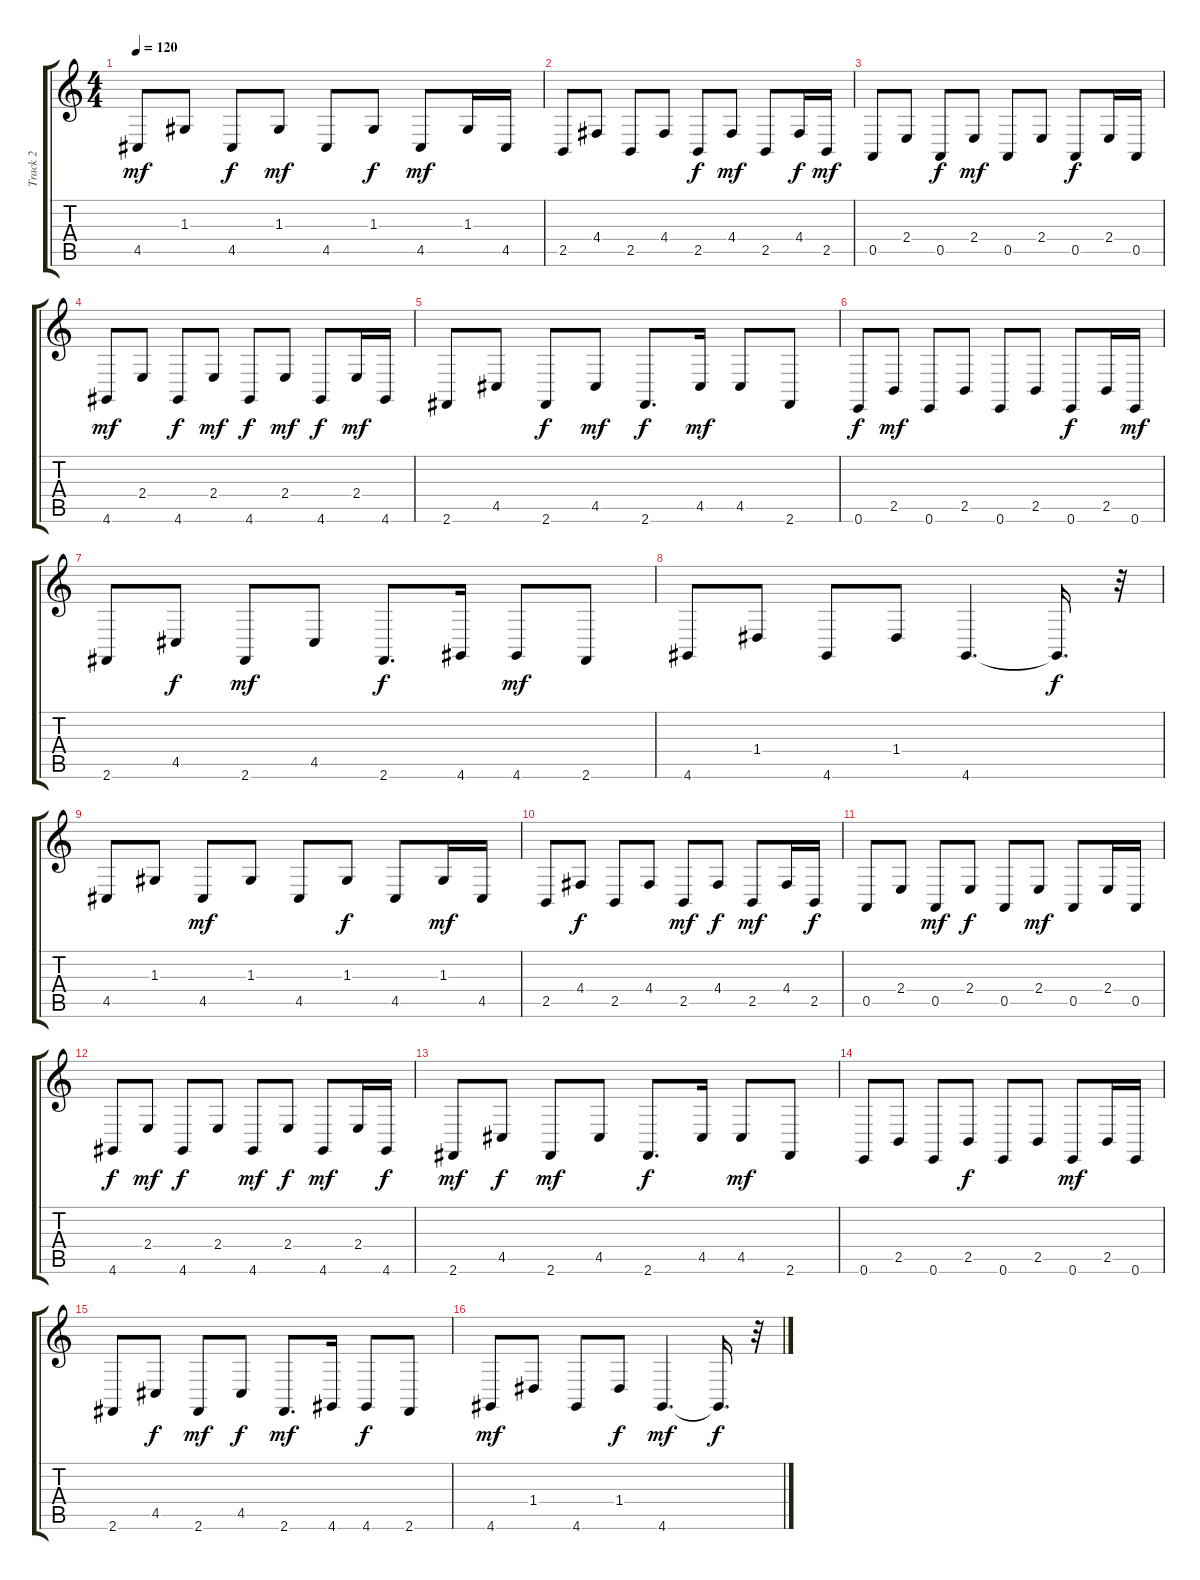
\track ("Track 2" "Track 2") {instrument acousticgrandpiano}
\staff {score tabs}
\tuning (E4 B3 G3 D3 A2 E2) {hide}
\ts (4 4)
\tempo 120
\clef g2
\ks c
4.5.8{dy mf} 1.3.8 4.5.8{dy f} 1.3.8{dy mf} 4.5.8 1.3.8{dy f} 4.5.8{dy mf} 1.3.16 4.5.16 |
2.5.8 4.4.8 2.5.8 4.4.8 2.5.8{dy f} 4.4.8{dy mf} 2.5.8 4.4.16{dy f} 2.5.16{dy mf} |
0.5.8 2.4.8 0.5.8{dy f} 2.4.8{dy mf} 0.5.8 2.4.8 0.5.8{dy f} 2.4.16 0.5.16 |
4.6.8{dy mf} 2.4.8 4.6.8{dy f} 2.4.8{dy mf} 4.6.8{dy f} 2.4.8{dy mf} 4.6.8{dy f} 2.4.16{dy mf} 4.6.16 |
2.6.8 4.5.8 2.6.8{dy f} 4.5.8{dy mf} 2.6.8{d dy f} 4.5.16{dy mf} 4.5.8 2.6.8 |
0.6.8{dy f} 2.5.8{dy mf} 0.6.8 2.5.8 0.6.8 2.5.8 0.6.8{dy f} 2.5.16 0.6.16{dy mf} |
2.6.8 4.5.8{dy f} 2.6.8{dy mf} 4.5.8 2.6.8{d dy f} 4.6.16 4.6.8{dy mf} 2.6.8 |
4.6.8 1.4.8 4.6.8 1.4.8 4.6.4{d} 4.6{t}.16{d dy f} r.32 |
4.5.8 1.3.8 4.5.8{dy mf} 1.3.8 4.5.8 1.3.8{dy f} 4.5.8 1.3.16{dy mf} 4.5.16 |
2.5.8 4.4.8{dy f} 2.5.8 4.4.8 2.5.8{dy mf} 4.4.8{dy f} 2.5.8{dy mf} 4.4.16 2.5.16{dy f} |
0.5.8 2.4.8 0.5.8{dy mf} 2.4.8{dy f} 0.5.8 2.4.8{dy mf} 0.5.8 2.4.16 0.5.16 |
4.6.8{dy f} 2.4.8{dy mf} 4.6.8{dy f} 2.4.8 4.6.8{dy mf} 2.4.8{dy f} 4.6.8{dy mf} 2.4.16 4.6.16{dy f} |
2.6.8{dy mf} 4.5.8{dy f} 2.6.8{dy mf} 4.5.8 2.6.8{d dy f} 4.5.16 4.5.8{dy mf} 2.6.8 |
0.6.8 2.5.8 0.6.8 2.5.8{dy f} 0.6.8 2.5.8 0.6.8{dy mf} 2.5.16 0.6.16 |
2.6.8 4.5.8{dy f} 2.6.8{dy mf} 4.5.8{dy f} 2.6.8{d dy mf} 4.6.16 4.6.8{dy f} 2.6.8 |
4.6.8{dy mf} 1.4.8 4.6.8 1.4.8{dy f} 4.6.4{d dy mf} 4.6{t}.16{d dy f} r.32
